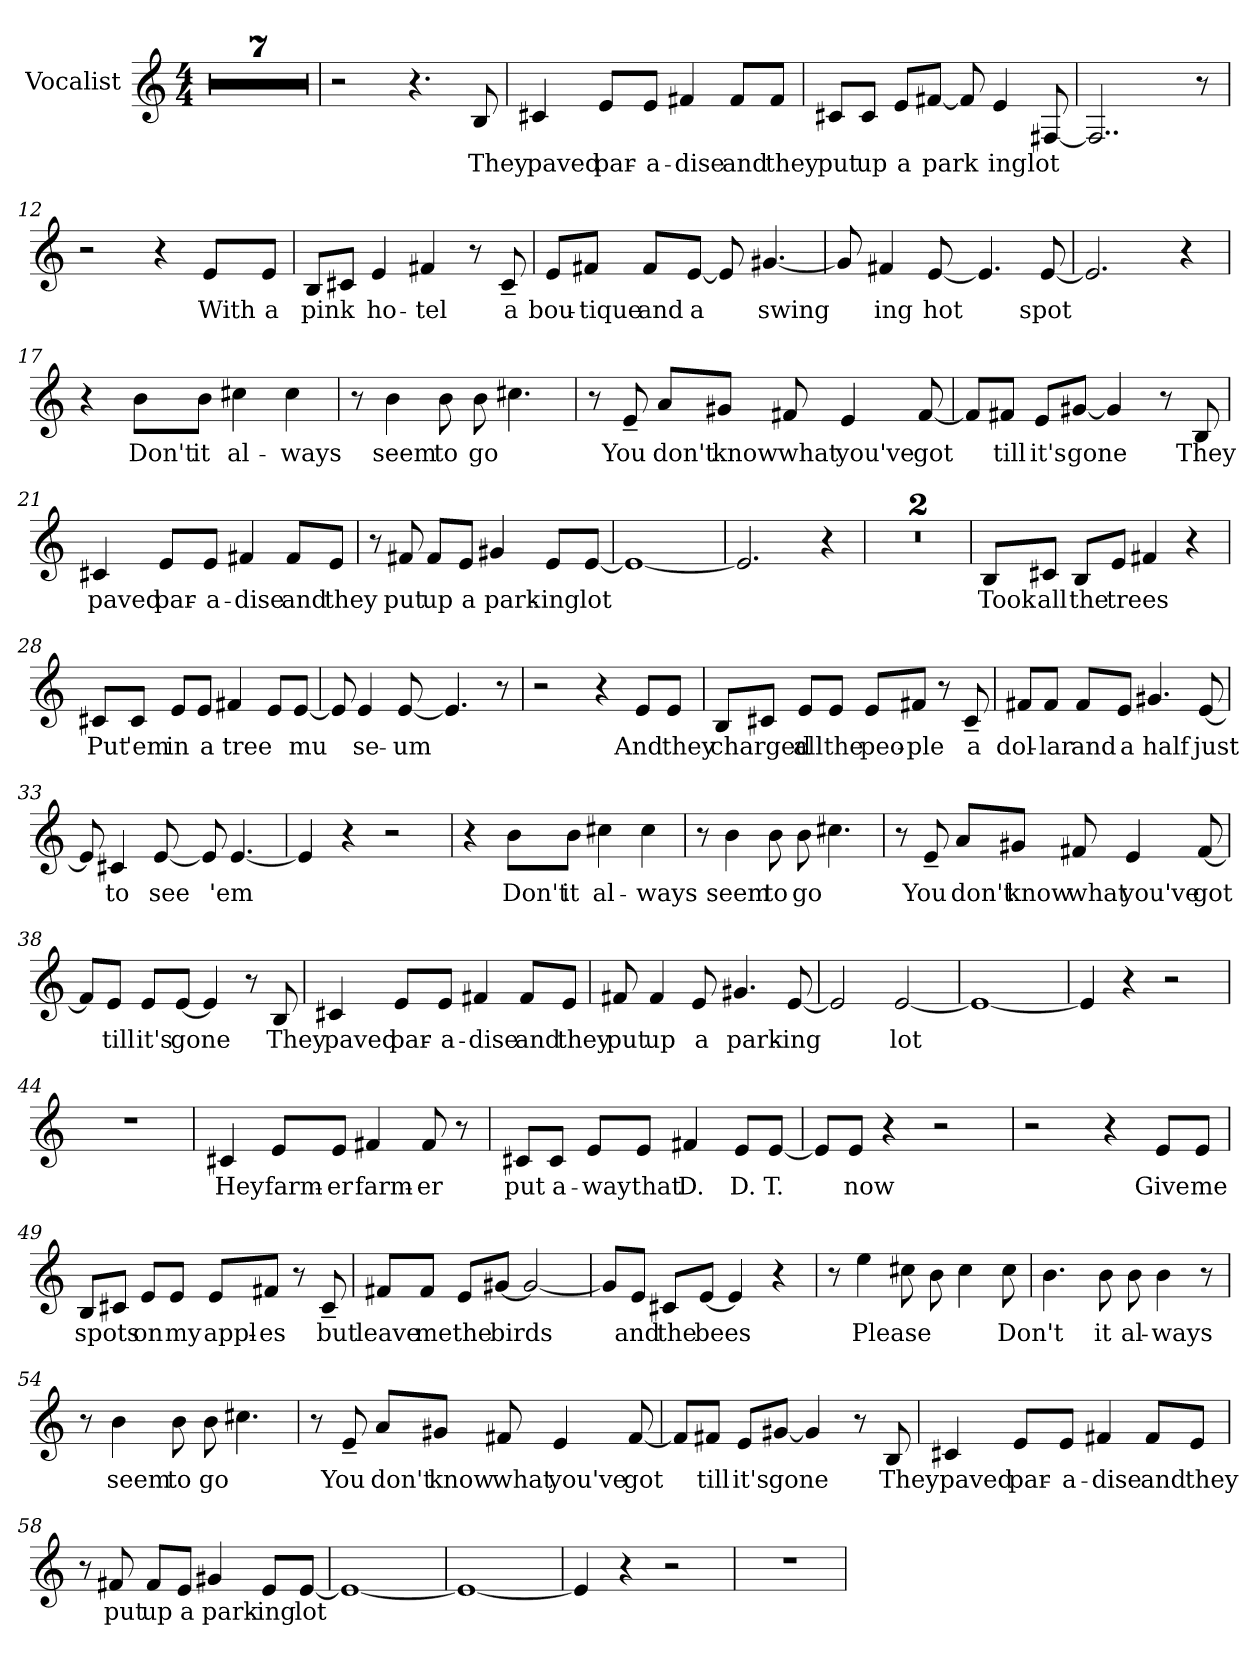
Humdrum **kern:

**kern	**text
*part1	*part1
*staff1	*staff1
*I"Vocalist	*
*clefG2	*
*M4/4	*
=1	=1
*clefG2	*
*M4/4	*
1r	.
=2	=2
1r	.
=3	=3
1r	.
=4	=4
1r	.
=5	=5
1r	.
=6	=6
1r	.
=7	=7
1r	.
=8	=8
2r	.
4.r	.
8B	They
=9	=9
4c#X	paved
8e/L	par-
8e/J	-a-
4f#X	-dise
8f#/L	and
8f#/J	they
=10	=10
8c#X/L	put
8c#/J	up
8e/L	a
[8f#X/J	park-
8f#]	_
4e	-ing
[8F#X	lot
=11	=11
2..F#]	_
8r	.
=12	=12
2r	.
4r	.
8e/L	With
8e/J	a
=13	=13
8B/L	pink
8c#X/J	_
4e	ho-
4f#X	-tel
8r	.
8c#~	a
=14	=14
8e/L	bou-
8f#X/J	-tique
8f#/L	and
[8e/J	a
8e]	_
[4.g#X	swing-
=15	=15
8g#]	_
4f#X	-ing
[8e	hot
4.e]	_
[8e	spot
=16	=16
2.e]	_
4r	.
=17	=17
4r	.
8b\L	Don't
8b\J	it
4cc#X	al-
4cc#	-ways
=18	=18
8r	.
4b	seem
8b	to
8b	go
4.cc#X	_
=19	=19
8r	.
8e~	You
8a/L	don't
8g#X/J	know
8f#X	what
4e	you've
[8f#	got
=20	=20
8f#/L]	_
8f#X/J	till
8e/L	it's
[8g#X/J	gone
4g#]	_
8r	.
8B	They
=21	=21
4c#X	paved
8e/L	par-
8e/J	-a-
4f#X	-dise
8f#/L	and
8e/J	they
=22	=22
8r	.
8f#X	put
8f#/L	up
8e/J	a
4g#X	park-
8e/L	-ing
[8e/J	lot
=23	=23
1e_	_
=24	=24
2.e]	_
4r	.
=25	=25
1r	.
=26	=26
1r	.
=27	=27
8B/L	Took
8c#X/J	all
8B/L	the
8e/J	trees
4f#X	_
4r	.
=28	=28
8c#X/L	Put
8c#/J	'em
8e/L	in
8e/J	a
4f#X	tree
8e/L	_
[8e/J	mu-
=29	=29
8e]	_
4e	-se-
[8e	-um
4.e]	_
8r	.
=30	=30
2r	.
4r	.
8e/L	And
8e/J	they
=31	=31
8B/L	charged
8c#X/J	_
8e/L	all
8e/J	the
8e/L	peo-
8f#X/J	-ple
8r	.
8c#~	a
=32	=32
8f#X/L	dol-
8f#/J	-lar
8f#/L	and
8e/J	a
4.g#X	half
[8e	just
=33	=33
8e]	_
4c#X	to
[8e	see
8e]	_
[4.e	'em
=34	=34
4e]	_
4r	.
2r	.
=35	=35
4r	.
8b\L	Don't
8b\J	it
4cc#X	al-
4cc#	-ways
=36	=36
8r	.
4b	seem
8b	to
8b	go
4.cc#X	_
=37	=37
8r	.
8e~	You
8a/L	don't
8g#X/J	know
8f#X	what
4e	you've
[8f#	got
=38	=38
8f#/L]	_
8e/J	till
8e/L	it's
[8e/J	gone
4e]	_
8r	.
8B	They
=39	=39
4c#X	paved
8e/L	par-
8e/J	-a-
4f#X	-dise
8f#/L	and
8e/J	they
=40	=40
8f#X	put
4f#	up
8e	a
4.g#X	park-
[8e	-ing
=41	=41
2e]	_
[2e	lot
=42	=42
1e_	_
=43	=43
4e]	_
4r	.
2r	.
=44	=44
1r	.
=45	=45
4c#X	Hey
8e/L	farm-
8e/J	-er
4f#X	farm-
8f#	-er
8r	.
=46	=46
8c#X/L	put
8c#/J	a-
8e/L	-way
8e/J	that
4f#X	D.
8e/L	D.
[8e/J	T.
=47	=47
8e/L]	_
8e/J	now
4r	.
2r	.
=48	=48
2r	.
4r	.
8e/L	Give
8e/J	me
=49	=49
8B/L	spots
8c#X/J	_
8e/L	on
8e/J	my
8e/L	appl-
8f#X/J	-es
8r	.
8c#~	but
=50	=50
8f#X/L	leave
8f#/J	me
8e/L	the
[8g#X/J	birds
2g#_	_
=51	=51
8g#/L]	_
8e/J	and
8c#X/L	the
[8e/J	bees
4e]	_
4r	.
=52	=52
8r	.
4ee	Please
8cc#X	_
8b	_
4cc#	_
8cc#	Don't
=53	=53
4.b	_
8b	it
8b	al-
4b	-ways
8r	.
=54	=54
8r	.
4b	seem
8b	to
8b	go
4.cc#X	_
=55	=55
8r	.
8e~	You
8a/L	don't
8g#X/J	know
8f#X	what
4e	you've
[8f#	got
=56	=56
8f#/L]	_
8f#X/J	till
8e/L	it's
[8g#X/J	gone
4g#]	_
8r	.
8B	They
=57	=57
4c#X	paved
8e/L	par-
8e/J	-a-
4f#X	-dise
8f#/L	and
8e/J	they
=58	=58
8r	.
8f#X	put
8f#/L	up
8e/J	a
4g#X	park-
8e/L	-ing
[8e/J	lot
=59	=59
1e_	_
=60	=60
1e_	_
=61	=61
4e]	_
4r	.
2r	.
=62	=62
1r	.
=	=
*-	*-
